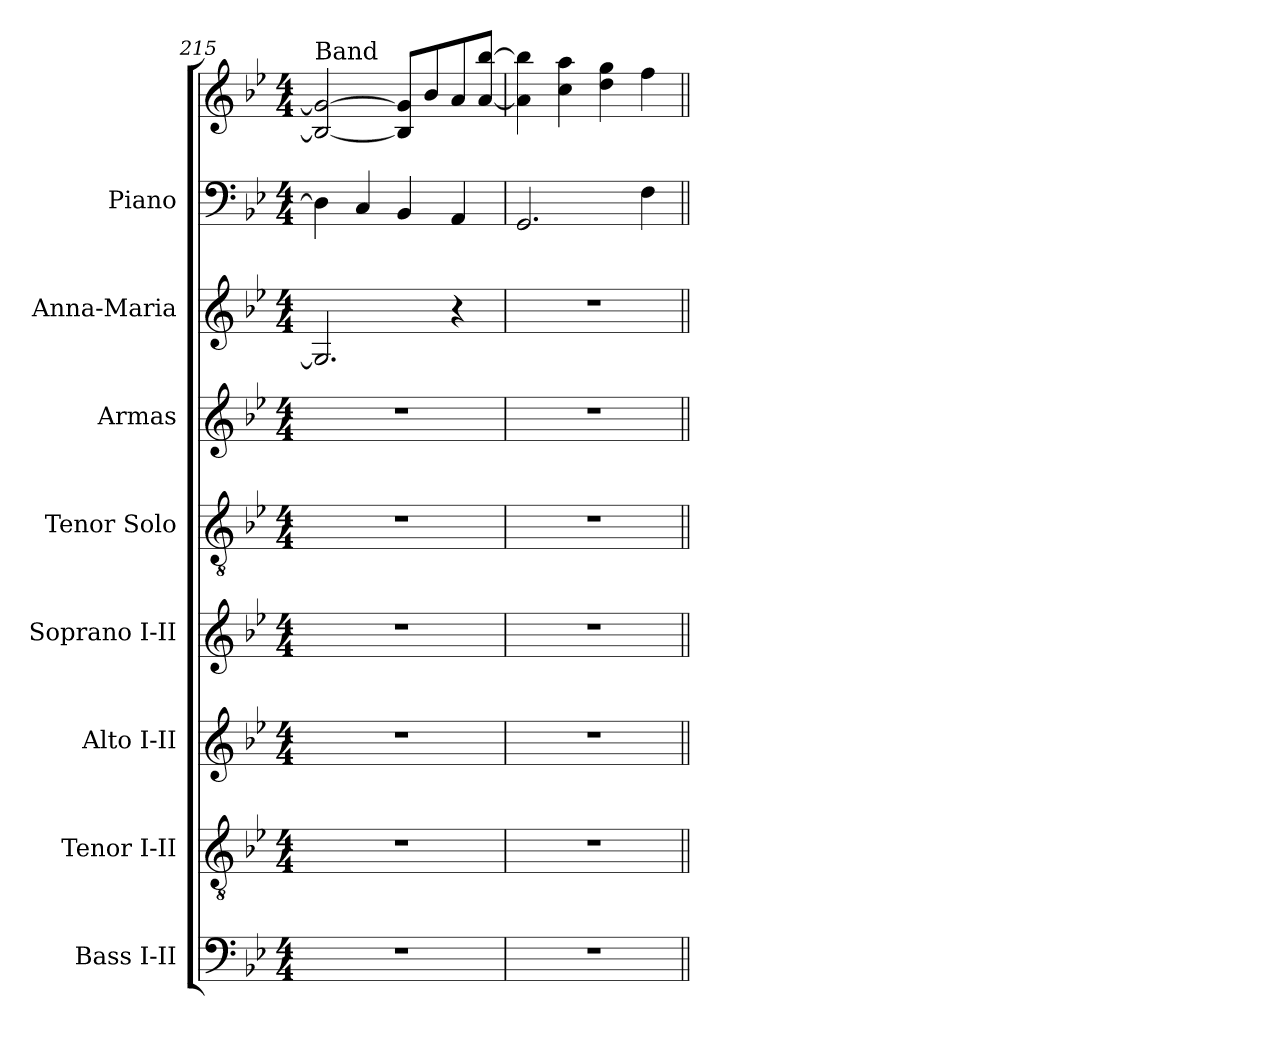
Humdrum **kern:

**kern	**kern	**kern	**kern	**kern	**kern	**kern	**kern	**kern	**dynam
*part8	*part7	*part6	*part5	*part4	*part3	*part2	*part1	*part1	*part1
*staff9	*staff8	*staff7	*staff6	*staff5	*staff4	*staff3	*staff2	*staff1	*staff1/2
*I"Bass I-II	*I"Tenor I-II	*I"Alto I-II	*I"Soprano I-II	*I"Tenor Solo	*I"Armas	*I"Anna-Maria	*I"Piano	*	*
*I'B.	*I'T.	*I'A.	*I'S.	*I'T. Solo	*I'Armas	*I'A-M	*I'Pno.	*	*
!!LO:PB:g=z
*clefF4	*clefGv2	*clefG2	*clefG2	*clefGv2	*clefG2	*clefG2	*clefF4	*clefG2	*
*	*ITrd7c12	*	*	*ITrd7c12	*ITrd7c12	*	*	*	*
*k[b-e-]	*k[b-e-]	*k[b-e-]	*k[b-e-]	*k[b-e-]	*k[b-e-]	*k[b-e-]	*k[b-e-]	*k[b-e-]	*
*B-:	*B-:	*B-:	*B-:	*B-:	*B-:	*B-:	*B-:	*B-:	*
*M4/4	*M4/4	*M4/4	*M4/4	*M4/4	*M4/4	*M4/4	*M4/4	*M4/4	*
=215	=215	=215	=215	=215	=215	=215	=215	=215	=215
!	!	!	!	!	!	!	!	!LO:TX:a:t=Band	!
1r	1r	1r	1r	1r	1r	2.Gi/]	4Di\]	2B-i/_< 2gi_>	.
.	.	.	.	.	.	.	4Ci/	.	.
.	.	.	.	.	.	.	4BB-i/	8B-i/] 8gi]L	.
.	.	.	.	.	.	.	.	8b-i/	.
.	.	.	.	.	.	4r	4AAi/	8ai/	.
.	.	.	.	.	.	.	.	[<8ai/ [>8bb-iJ	.
=216	=216	=216	=216	=216	=216	=216	=216	=216	=216
1r	1r	1r	1r	1r	1r	1r	2.GGi/	4ai\] 4bb-i]	.
.	.	.	.	.	.	.	.	4cci\ 4aai	.
.	.	.	.	.	.	.	.	4ddi\ 4ggi	.
.	.	.	.	.	.	.	4Fi\	4ffi\	[ [
=||	=||	=||	=||	=||	=||	=||	=||	=||	=||
*-	*-	*-	*-	*-	*-	*-	*-	*-	*-
